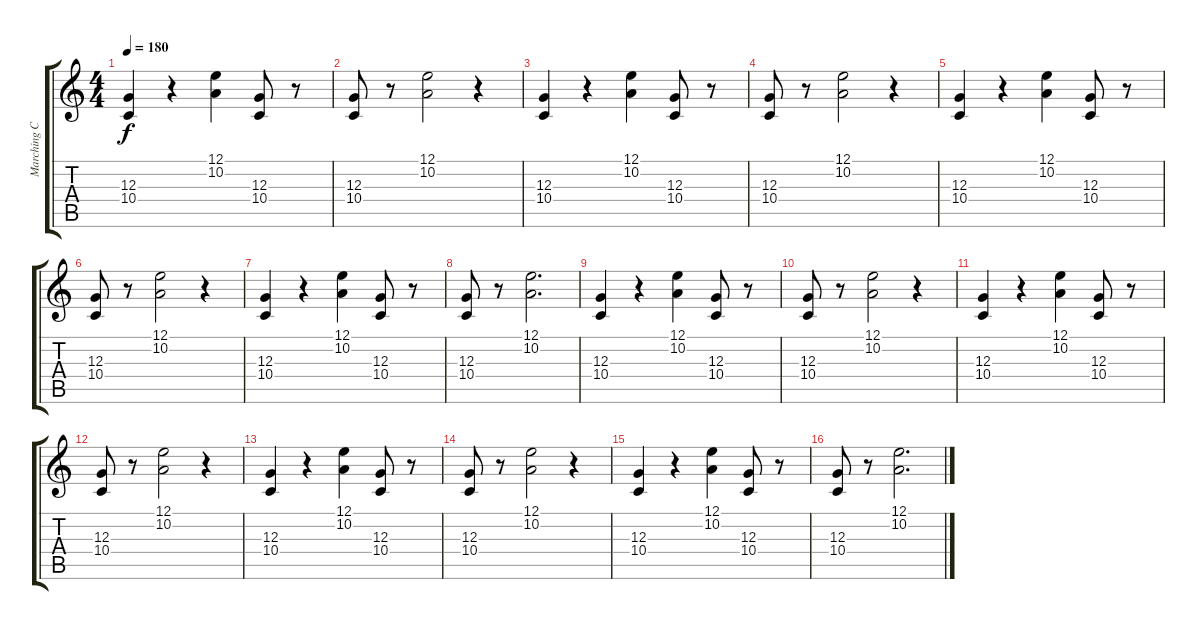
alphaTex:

\track ("Marching Chant" "Marching C") {instrument seashore}
\staff {score tabs}
\tuning (E4 B3 G3 D3 A2 E2) {hide}
\ts (4 4)
\tempo 180
\clef g2
\ks c
(12.3 10.4).4{dy f} r.4 (12.1 10.2).4 (12.3 10.4).8 r.8 |
(12.3 10.4).8 r.8 (12.1 10.2).2 r.4 |
(12.3 10.4).4 r.4 (12.1 10.2).4 (12.3 10.4).8 r.8 |
(12.3 10.4).8 r.8 (12.1 10.2).2 r.4 |
(12.3 10.4).4 r.4 (12.1 10.2).4 (12.3 10.4).8 r.8 |
(12.3 10.4).8 r.8 (12.1 10.2).2 r.4 |
(12.3 10.4).4 r.4 (12.1 10.2).4 (12.3 10.4).8 r.8 |
(12.3 10.4).8 r.8 (12.1 10.2).2{d} |
(12.3 10.4).4 r.4 (12.1 10.2).4 (12.3 10.4).8 r.8 |
(12.3 10.4).8 r.8 (12.1 10.2).2 r.4 |
(12.3 10.4).4 r.4 (12.1 10.2).4 (12.3 10.4).8 r.8 |
(12.3 10.4).8 r.8 (12.1 10.2).2 r.4 |
(12.3 10.4).4 r.4 (12.1 10.2).4 (12.3 10.4).8 r.8 |
(12.3 10.4).8 r.8 (12.1 10.2).2 r.4 |
(12.3 10.4).4 r.4 (12.1 10.2).4 (12.3 10.4).8 r.8 |
(12.3 10.4).8 r.8 (12.1 10.2).2{d}
